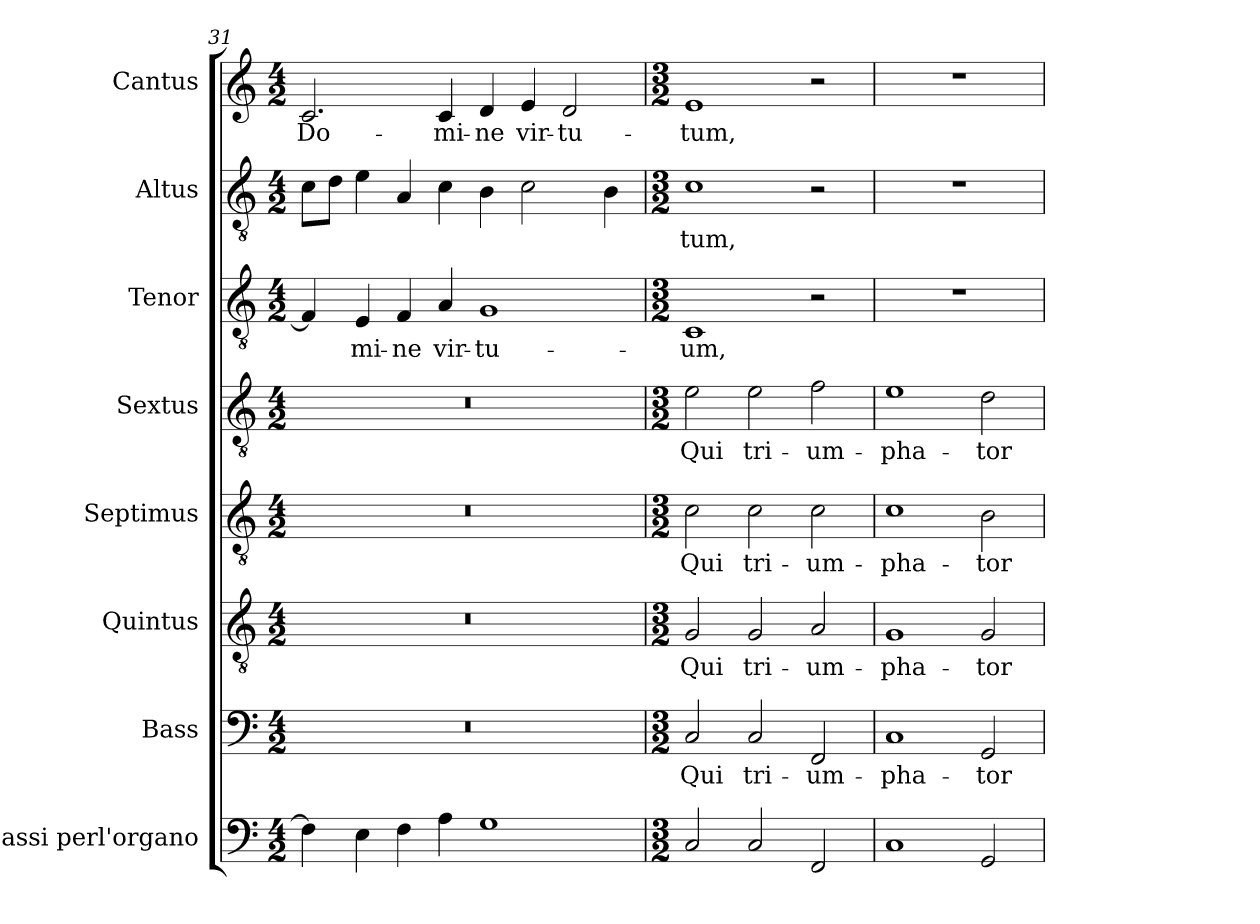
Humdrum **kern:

**kern	**kern	**text	**kern	**text	**kern	**text	**kern	**text	**kern	**text	**kern	**text	**kern	**text
*part8	*part7	*part7	*part6	*part6	*part5	*part5	*part4	*part4	*part3	*part3	*part2	*part2	*part1	*part1
*staff8	*staff7	*staff7	*staff6	*staff6	*staff5	*staff5	*staff4	*staff4	*staff3	*staff3	*staff2	*staff2	*staff1	*staff1
*I"Bassi perl'organo	*I"Bass	*	*I"Quintus	*	*I"Septimus	*	*I"Sextus	*	*I"Tenor	*	*I"Altus	*	*I"Cantus	*
*	*I'B.	*	*	*	*	*	*	*	*I'T.	*	*I'A.	*	*I'C.	*
*clefF4	*clefF4	*	*clefGv2	*	*clefGv2	*	*clefGv2	*	*clefGv2	*	*clefGv2	*	*clefG2	*
*	*	*	*ITrd7c12	*	*ITrd7c12	*	*ITrd7c12	*	*ITrd7c12	*	*ITrd7c12	*	*	*
*k[]	*k[]	*	*k[]	*	*k[]	*	*k[]	*	*k[]	*	*k[]	*	*k[]	*
*C:	*C:	*	*C:	*	*C:	*	*C:	*	*C:	*	*C:	*	*C:	*
*M4/2	*M4/2	*	*M4/2	*	*M4/2	*	*M4/2	*	*M4/2	*	*M4/2	*	*M4/2	*
=31	=31	=31	=31	=31	=31	=31	=31	=31	=31	=31	=31	=31	=31	=31
!	!LO:N:vis=1	!	!LO:N:vis=1	!	!LO:N:vis=1	!	!LO:N:vis=1	!	!	!	!	!	!	!LO:LY:b
4F\]	0r	.	0r	.	0r	.	0r	.	4FF/]	.	8C\L	.	2.c/	Do-
.	.	.	.	.	.	.	.	.	.	.	8D\J	.	.	.
!	!	!	!	!	!	!	!	!	!	!LO:LY:b	!	!	!	!
4E\	.	.	.	.	.	.	.	.	4EE/	-mi-	4E\	.	.	.
!	!	!	!	!	!	!	!	!	!	!LO:LY:b	!	!	!	!
4F\	.	.	.	.	.	.	.	.	4FF/	-ne	4AA/	.	.	.
!	!	!	!	!	!	!	!	!	!	!LO:LY:b	!	!	!	!LO:LY:b
4A\	.	.	.	.	.	.	.	.	4AA/	vir-	4C\	.	4c/	-mi-
!	!	!	!	!	!	!	!	!	!	!LO:LY:b	!	!	!	!LO:LY:b
1G	.	.	.	.	.	.	.	.	1GG	-tu-	4BB\	.	4d/	-ne
!	!	!	!	!	!	!	!	!	!	!	!	!	!	!LO:LY:b
.	.	.	.	.	.	.	.	.	.	.	2C\	.	4e/	vir-
!	!	!	!	!	!	!	!	!	!	!	!	!	!	!LO:LY:b
.	.	.	.	.	.	.	.	.	.	.	.	.	2d/	-tu-
.	.	.	.	.	.	.	.	.	.	.	4BB\	.	.	.
=32	=32	=32	=32	=32	=32	=32	=32	=32	=32	=32	=32	=32	=32	=32
*M3/2	*M3/2	*	*M3/2	*	*M3/2	*	*M3/2	*	*M3/2	*	*M3/2	*	*M3/2	*
!	!	!LO:LY:b	!	!LO:LY:b	!	!LO:LY:b	!	!LO:LY:b	!	!LO:LY:b	!	!LO:LY:b	!	!LO:LY:b
2C/	2C/	Qui	2GG/	Qui	2C\	Qui	2E\	Qui	1CC	-um,	1C	-tum,	1e	-tum,
!	!	!LO:LY:b	!	!LO:LY:b	!	!LO:LY:b	!	!LO:LY:b	!	!	!	!	!	!
2C/	2C/	tri-	2GG/	tri-	2C\	tri-	2E\	tri-	.	.	.	.	.	.
!	!	!LO:LY:b	!	!LO:LY:b	!	!LO:LY:b	!	!LO:LY:b	!	!	!	!	!	!
2FF/	2FF/	-um-	2AA/	-um-	2C\	-um-	2F\	-um-	2r	.	2r	.	2r	.
=33	=33	=33	=33	=33	=33	=33	=33	=33	=33	=33	=33	=33	=33	=33
!	!	!LO:LY:b	!	!LO:LY:b	!	!LO:LY:b	!	!LO:LY:b	!LO:N:vis=1	!	!LO:N:vis=1	!	!LO:N:vis=1	!
1C	1C	-pha-	1GG	-pha-	1C	-pha-	1E	-pha-	1.r	.	1.r	.	1.r	.
!	!	!LO:LY:b	!	!LO:LY:b	!	!LO:LY:b	!	!LO:LY:b	!	!	!	!	!	!
2GG/	2GG/	-tor	2GG/	-tor	2BB\	-tor	2D\	-tor	.	.	.	.	.	.
=	=	=	=	=	=	=	=	=	=	=	=	=	=	=
*-	*-	*-	*-	*-	*-	*-	*-	*-	*-	*-	*-	*-	*-	*-
